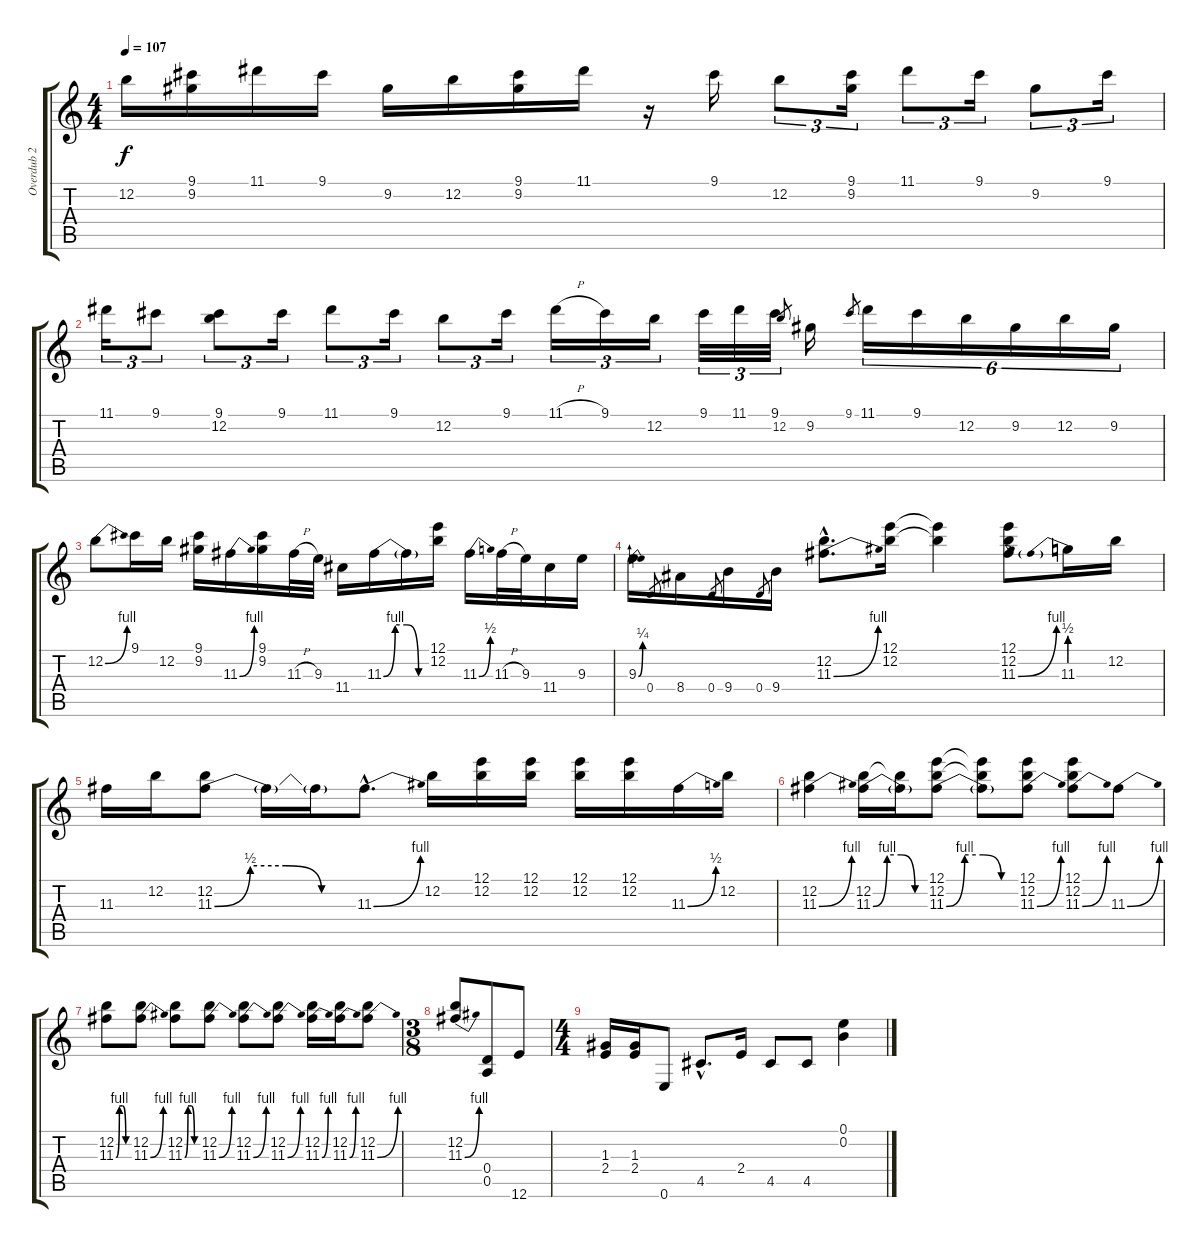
\track ("Overdub 2" "Overdub 2") {instrument electricguitarjazz}
\staff {score tabs}
\tuning (E4 B3 G3 D3 A2 E2) {hide}
\ts (4 4)
\tempo 107
\clef g2
\ks c
12.2.16{dy f} (9.1 9.2).16 11.1.16 9.1.16 9.2.16 12.2.16 (9.1 9.2).16 11.1.16 r.16 9.1.16 12.2.8{tu (3 2)} (9.1 9.2).16{tu (3 2)} 11.1.8{tu (3 2)} 9.1.16{tu (3 2)} 9.2.8{tu (3 2)} 9.1.16{tu (3 2)} |
11.1.16{tu (3 2)} 9.1.8{tu (3 2)} (9.1 12.2).8{tu (3 2)} 9.1.16{tu (3 2)} 11.1.8{tu (3 2)} 9.1.16{tu (3 2)} 12.2.8{tu (3 2)} 9.1.16{tu (3 2)} 11.1{h}.16{tu (3 2)} 9.1.16{tu (3 2)} 12.2.16{tu (3 2)} 9.1.32{tu (3 2)} 11.1.32{tu (3 2)} 9.1.32{tu (3 2)} 12.2.8{gr} 9.2.16 9.1.8{gr} 11.1.16{tu (6 4)} 9.1.16{tu (6 4)} 12.2.16{tu (6 4)} 9.2.16{tu (6 4)} 12.2.16{tu (6 4)} 9.2.16{tu (6 4)} |
12.2{be (bend 0 0 60 4)}.8 9.1.16 12.2.16 (9.1 9.2).16 11.3{be (bend 0 0 60 4)}.16 (9.1 9.2).16 11.3{h}.32 9.3.32 11.4.16 11.3{be (custom 0 0 15 4 30 4 45 0 60 0)}.16 11.3{t}.16 (12.1 12.2).16 11.3{be (bend 0 0 60 2)}.16 11.3{h}.32 9.3.32 11.4.16 9.3.16 |
9.3{be (bend 0 0 60 1)}.16 0.4.8{gr} 8.4.16 0.4.8{gr} 9.4.16 0.4.8{gr} 9.4.16 (12.2{hac} 11.3{be (bend 0 0 60 4) hac}).8{d} (12.1 12.2).16 (12.1{t} 12.2{t}).4 (12.1 12.2 11.3{be (bend 0 0 60 4)}).8 11.3{be (prebend 0 2 60 2)}.16 12.2.16 |
11.3.16 12.2.16 (12.2 11.3{be (custom 0 0 15 2 30 2 45 0 60 0)}).8 11.3{t}.16 11.3{t}.16 11.3{be (bend 0 0 60 4) hac}.8{d} 12.2.16 (12.1 12.2).16 (12.1 12.2).16 (12.1 12.2).16 (12.1 12.2).16 11.3{be (bend 0 0 60 2)}.16 12.2.16 |
(12.2 11.3{be (bend 0 0 60 4)}).4 (12.2 11.3{be (custom 0 0 15 4 30 4 45 0 60 0)}).16 (12.2{t} 11.3{t}).16 (12.1 12.2 11.3{be (custom 0 0 15 4 30 4 45 0 60 0)}).8 (12.1{t} 12.2{t} 11.3{t}).8 (12.1 12.2 11.3{be (bend 0 0 60 4)}).8 (12.1 12.2 11.3{be (bend 0 0 60 4)}).8 11.3{be (bend 0 0 60 4)}.8 |
(12.2 11.3{be (custom 0 0 15 4 30 4 45 0 60 0)}).8 (12.2 11.3{be (bend 0 0 60 4)}).8 (12.2 11.3{be (custom 0 0 15 4 30 4 45 0 60 0)}).8 (12.2 11.3{be (bend 0 0 60 4)}).8 (12.2 11.3{be (bend 0 0 60 4)}).8 (12.2 11.3{be (bend 0 0 60 4)}).8 (12.2 11.3{be (bend 0 0 60 4)}).16 (12.2 11.3{be (bend 0 0 60 4)}).16 (12.2 11.3{be (bend 0 0 60 4)}).8 |
\ts (3 8)
(12.2 11.3{be (bend 0 0 60 4)}).8 (0.4 0.5).8 12.6.8 |
\ts (4 4)
(1.3 2.4).16 (1.3 2.4).16 0.6.8 4.5{hac}.8{d} 2.4.16 4.5.8 4.5.8 (0.1 0.2).4
